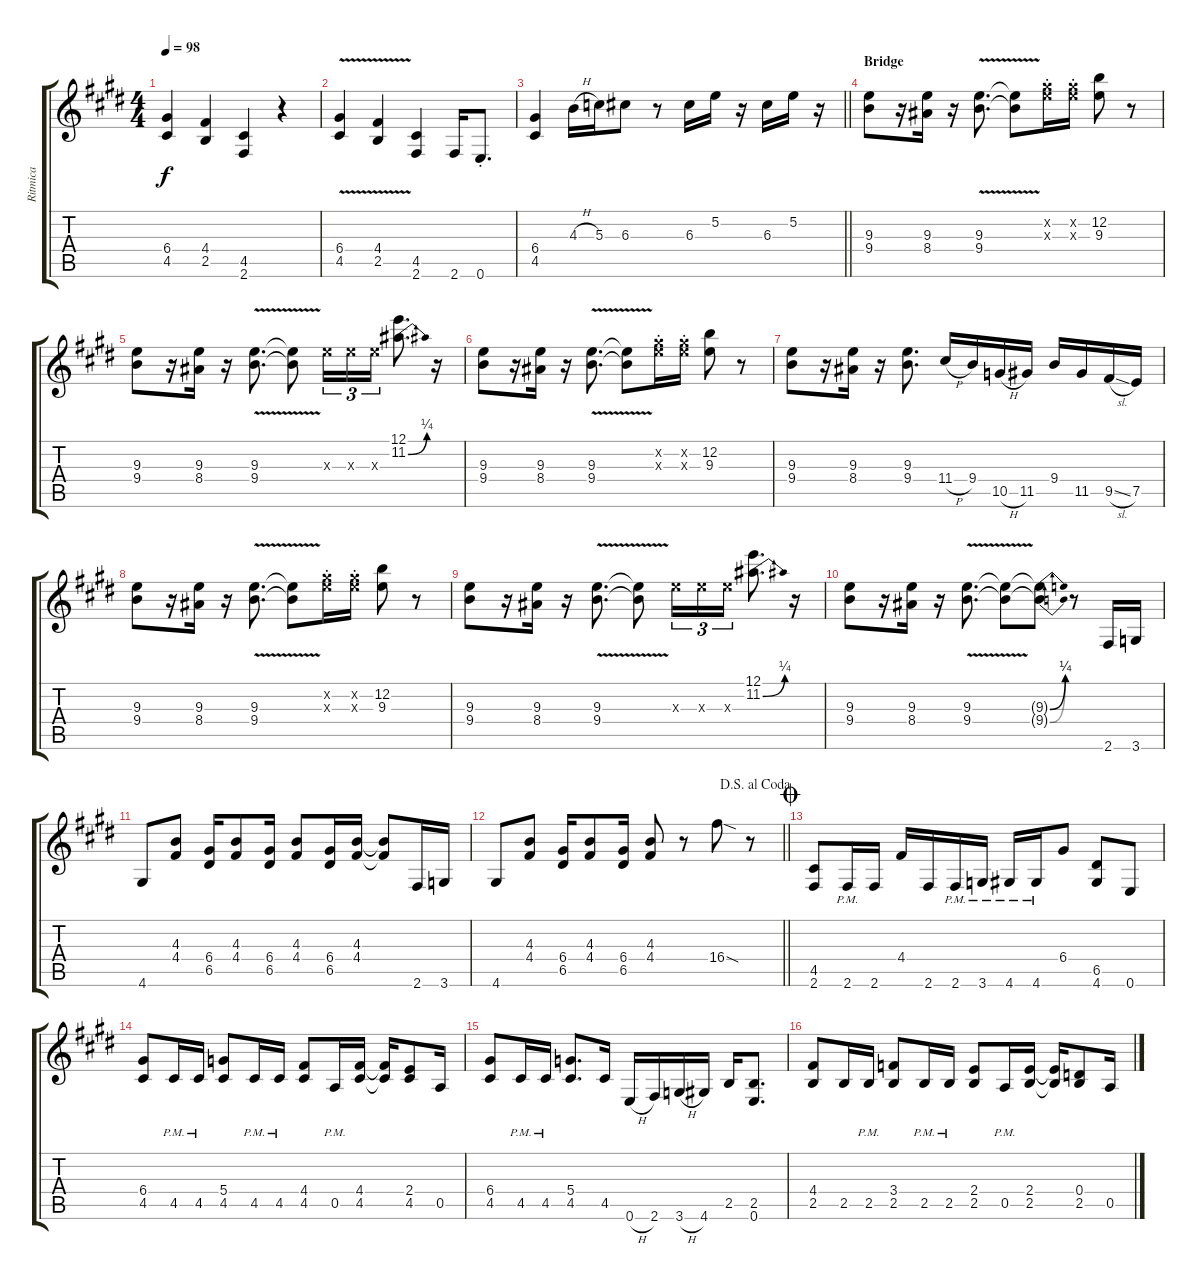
\track ("Ritmica" "Ritmica") {instrument overdrivenguitar}
\staff {score tabs}
\tuning (E4 B3 G3 D3 A2 E2) {hide}
\ts (4 4)
\tempo 98
\clef g2
\ks c#minor
(6.4 4.5).4{dy f} (4.4 2.5).4 (4.5 2.6).4 r.4 |
(6.4 4.5{v}).4 (4.4{v} 2.5{v}).4 (4.5 2.6).4 2.6.16 0.6{st}.8{d} |
\barLineRight lightlight
(6.4 4.5).4 4.3{h}.16 5.3.16 6.3.8 r.8 6.3.16 5.2.16 r.16 6.3.16 5.2.16 r.16 |
\section ("" "Bridge")
(9.3 9.4).8 r.16 (9.3 8.4).16 r.16 (9.3{v} 9.4{v}).8{d} (9.3{t} 9.4{t}).8 (9.2{st x} 9.3{st x}).16 (9.2{st x} 9.3{st x}).16 (12.2 9.3).8 r.8 |
(9.3 9.4).8 r.16 (9.3 8.4).16 r.16 (9.3{v} 9.4{v}).8{d} (9.3{t} 9.4{t}).8 9.3{x}.16{tu (3 2)} 9.3{x}.16{tu (3 2)} 9.3{x}.16{tu (3 2)} (12.1 11.2{be (bend 0 0 60 1)}).8{d} r.16 |
(9.3 9.4).8 r.16 (9.3 8.4).16 r.16 (9.3{v} 9.4{v}).8{d} (9.3{t} 9.4{t}).8 (9.2{st x} 9.3{st x}).16 (9.2{st x} 9.3{st x}).16 (12.2 9.3).8 r.8 |
(9.3 9.4).8 r.16 (9.3 8.4).16 r.16 (9.3 9.4).8{d} 11.4{h}.16 9.4.16 10.5{h}.16 11.5.16 9.4.16 11.5.16 9.5{sl}.16 7.5.16 |
(9.3 9.4).8 r.16 (9.3 8.4).16 r.16 (9.3{v} 9.4{v}).8{d} (9.3{t} 9.4{t}).8 (9.2{st x} 9.3{st x}).16 (9.2{st x} 9.3{st x}).16 (12.2 9.3).8 r.8 |
(9.3 9.4).8 r.16 (9.3 8.4).16 r.16 (9.3{v} 9.4{v}).8{d} (9.3{t} 9.4{t}).8 9.3{x}.16{tu (3 2)} 9.3{x}.16{tu (3 2)} 9.3{x}.16{tu (3 2)} (12.1 11.2{be (bend 0 0 60 1)}).8{d} r.16 |
(9.3 9.4).8 r.16 (9.3 8.4).16 r.16 (9.3{v} 9.4{v}).8{d} (9.3{t} 9.4{t}).8 (9.3{be (bend 0 0 60 1) t} 9.4{be (bend 0 0 60 1) t}).8 r.8 2.6.16 3.6.16 |
4.6.8 (4.3 4.4).8 (6.4 6.5).16 (4.3 4.4).8 (6.4 6.5).16 (4.3 4.4).8 (6.4 6.5).16 (4.3 4.4).16 (4.3{t} 4.4{t}).8 2.6.16 3.6.16 |
\jump dalsegnoalcoda
\barLineRight lightlight
\ks e
4.6.8 (4.3 4.4).8 (6.4 6.5).16 (4.3 4.4).8 (6.4 6.5).16 (4.3 4.4).8 r.8 16.4{sod}.8 r.8 |
\jump coda
\ks c#minor
(4.5 2.6).8 2.6{pm}.16 2.6.16 4.4.16 2.6.16 2.6{pm}.16 3.6{pm}.16 4.6{pm}.16 4.6{pm}.16 6.4.8 (6.5 4.6).8 0.6.8 |
(6.4 4.5).8 4.5{pm}.16 4.5{pm}.16 (5.4 4.5).8 4.5{pm}.16 4.5{pm}.16 (4.4 4.5).8 0.5{pm}.16 (4.4 4.5).16 (4.4{t} 4.5{t}).16 (2.4 4.5).8 0.5.16 |
\ks e
(6.4 4.5).8 4.5{pm}.16 4.5{pm}.16 (5.4 4.5).8{d} 4.5.16 0.6{h}.16 2.6.16 3.6{h}.16 4.6.16 2.5.16 (2.5 0.6).8{d} |
\ks c#minor
(4.4 2.5).8 2.5.16 2.5{pm}.16 (3.4 2.5).8 2.5{pm}.16 2.5{pm}.16 (2.4 2.5).8 0.5{pm}.16 (2.4 2.5).16 (2.4{t} 2.5{t}).16 (0.4 2.5).8 0.5.16
